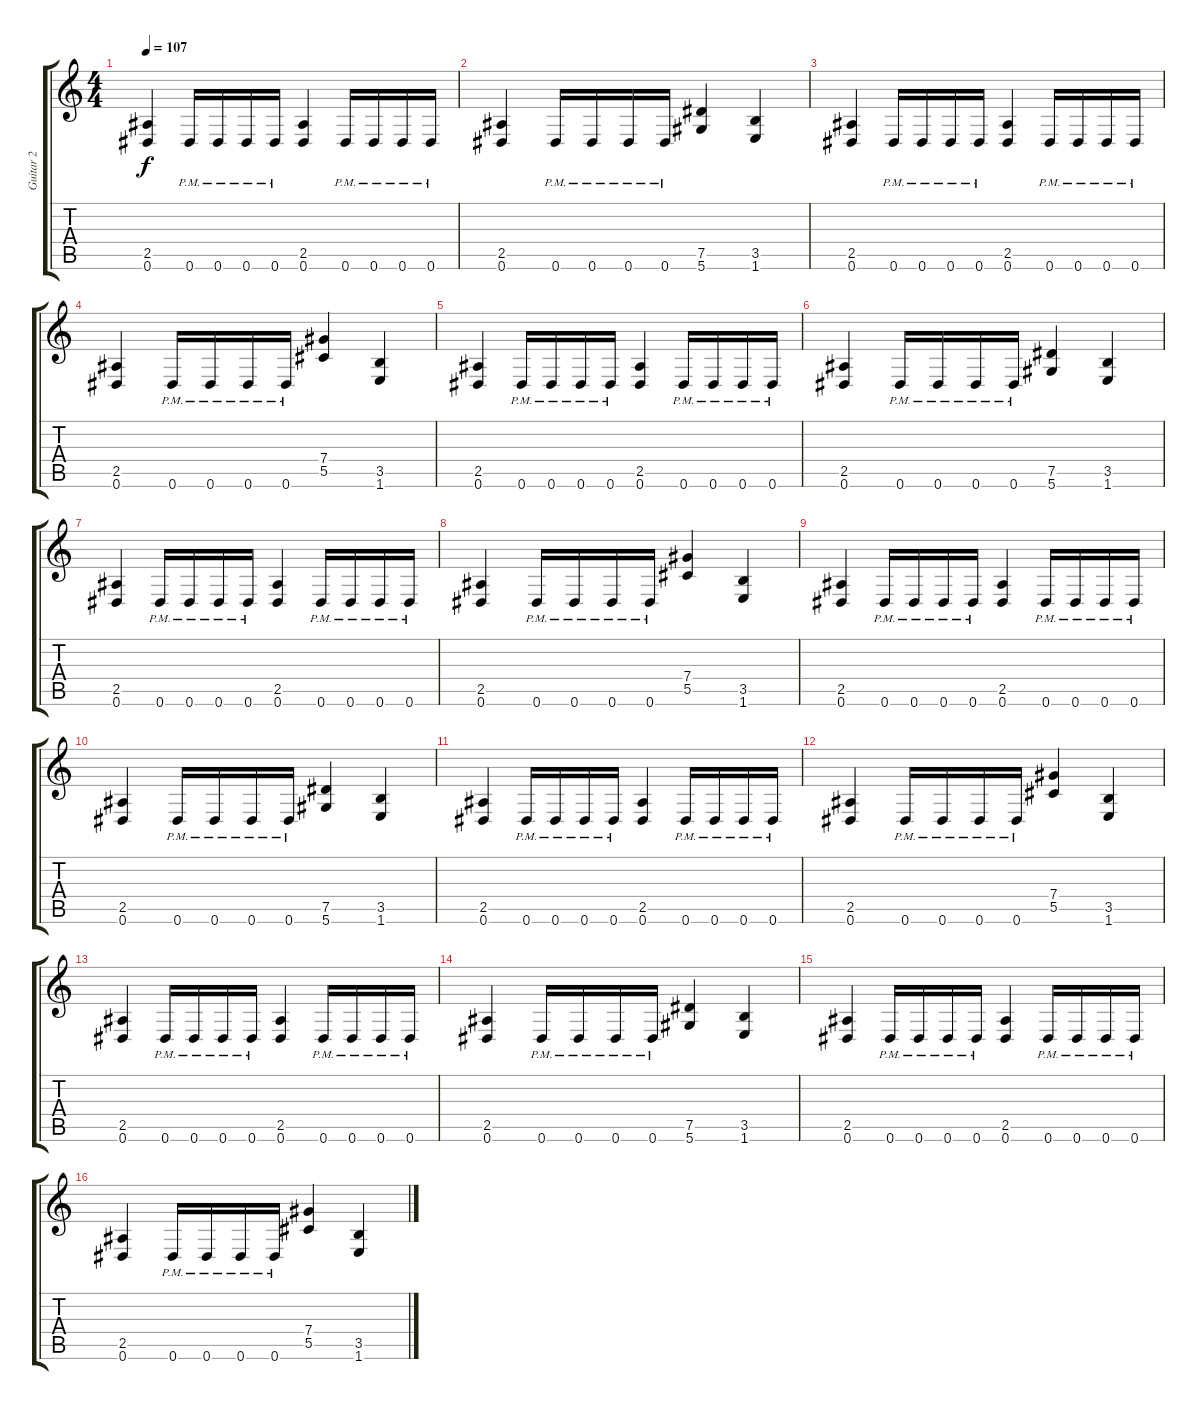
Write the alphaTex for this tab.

\track ("Guitar 2" "Guitar 2") {instrument distortionguitar}
\staff {score tabs}
\tuning (Eb4 Bb3 Gb3 Db3 Ab2 Eb2) {hide}
\ts (4 4)
\tempo 107
\clef g2
\ks c
(2.5 0.6).4{dy f} 0.6{pm}.16 0.6{pm}.16 0.6{pm}.16 0.6{pm}.16 (2.5 0.6).4 0.6{pm}.16 0.6{pm}.16 0.6{pm}.16 0.6{pm}.16 |
(2.5 0.6).4 0.6{pm}.16 0.6{pm}.16 0.6{pm}.16 0.6{pm}.16 (7.5 5.6).4 (3.5 1.6).4 |
(2.5 0.6).4 0.6{pm}.16 0.6{pm}.16 0.6{pm}.16 0.6{pm}.16 (2.5 0.6).4 0.6{pm}.16 0.6{pm}.16 0.6{pm}.16 0.6{pm}.16 |
(2.5 0.6).4 0.6{pm}.16 0.6{pm}.16 0.6{pm}.16 0.6{pm}.16 (7.4 5.5).4 (3.5 1.6).4 |
(2.5 0.6).4 0.6{pm}.16 0.6{pm}.16 0.6{pm}.16 0.6{pm}.16 (2.5 0.6).4 0.6{pm}.16 0.6{pm}.16 0.6{pm}.16 0.6{pm}.16 |
(2.5 0.6).4 0.6{pm}.16 0.6{pm}.16 0.6{pm}.16 0.6{pm}.16 (7.5 5.6).4 (3.5 1.6).4 |
(2.5 0.6).4 0.6{pm}.16 0.6{pm}.16 0.6{pm}.16 0.6{pm}.16 (2.5 0.6).4 0.6{pm}.16 0.6{pm}.16 0.6{pm}.16 0.6{pm}.16 |
(2.5 0.6).4 0.6{pm}.16 0.6{pm}.16 0.6{pm}.16 0.6{pm}.16 (7.4 5.5).4 (3.5 1.6).4 |
(2.5 0.6).4 0.6{pm}.16 0.6{pm}.16 0.6{pm}.16 0.6{pm}.16 (2.5 0.6).4 0.6{pm}.16 0.6{pm}.16 0.6{pm}.16 0.6{pm}.16 |
(2.5 0.6).4 0.6{pm}.16 0.6{pm}.16 0.6{pm}.16 0.6{pm}.16 (7.5 5.6).4 (3.5 1.6).4 |
(2.5 0.6).4 0.6{pm}.16 0.6{pm}.16 0.6{pm}.16 0.6{pm}.16 (2.5 0.6).4 0.6{pm}.16 0.6{pm}.16 0.6{pm}.16 0.6{pm}.16 |
(2.5 0.6).4 0.6{pm}.16 0.6{pm}.16 0.6{pm}.16 0.6{pm}.16 (7.4 5.5).4 (3.5 1.6).4 |
(2.5 0.6).4 0.6{pm}.16 0.6{pm}.16 0.6{pm}.16 0.6{pm}.16 (2.5 0.6).4 0.6{pm}.16 0.6{pm}.16 0.6{pm}.16 0.6{pm}.16 |
(2.5 0.6).4 0.6{pm}.16 0.6{pm}.16 0.6{pm}.16 0.6{pm}.16 (7.5 5.6).4 (3.5 1.6).4 |
(2.5 0.6).4 0.6{pm}.16 0.6{pm}.16 0.6{pm}.16 0.6{pm}.16 (2.5 0.6).4 0.6{pm}.16 0.6{pm}.16 0.6{pm}.16 0.6{pm}.16 |
(2.5 0.6).4 0.6{pm}.16 0.6{pm}.16 0.6{pm}.16 0.6{pm}.16 (7.4 5.5).4 (3.5 1.6).4
